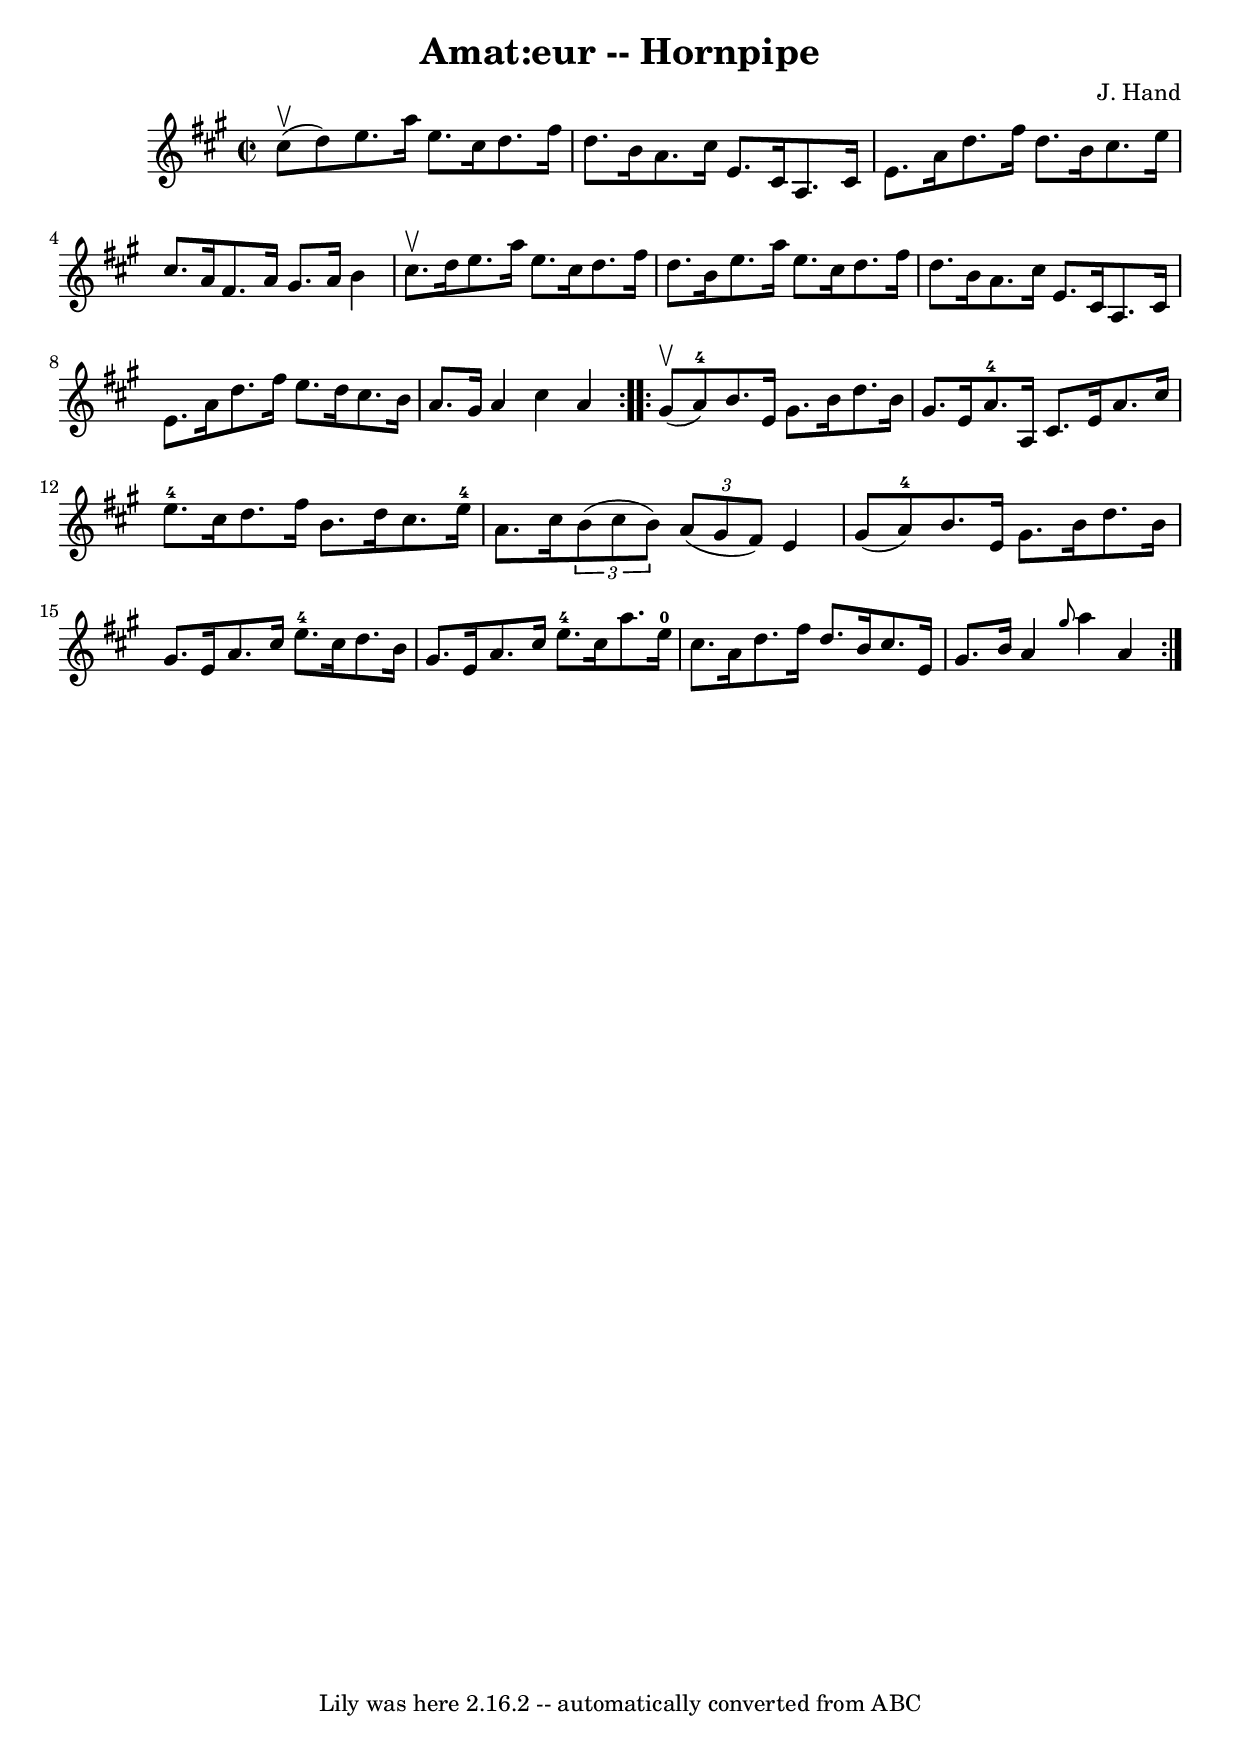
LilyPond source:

\version "2.16.2"
\include "Mammoth.ily"
\header {
	%% book = "Cole's 1000 Fiddle Tunes"
	composer = "J. Hand"
	crossRefNumber = "1"
	footnotes = ""
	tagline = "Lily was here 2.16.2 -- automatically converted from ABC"
	title = "Amat:eur -- Hornpipe"
}
voicedefault =  {


\repeat volta 2 {
\override Staff.TimeSignature #'style = #'C
 \time 2/2 
\key a \major cis''8 (^\upbow d''8) |
 e''8.    
a''16 e''8. cis''16 d''8. fis''16 d''8. b'16  |
 a'8. 
 cis''16 e'8. cis'16 a8. cis'16 e'8. a'16  |
 d''8. 
 fis''16 d''8. b'16 cis''8. e''16 cis''8. a'16  |
   
fis'8. a'16 gis'8. a'16 b'4 cis''8.^\upbow d''16  |
    
 e''8. a''16 e''8. cis''16 d''8. fis''16 d''8. b'16  
|
 e''8. a''16 e''8. cis''16 d''8. fis''16 d''8.    
b'16  |
 a'8. cis''16 e'8. cis'16 a8. cis'16 e'8.    
a'16  |
 d''8. fis''16 e''8. d''16 cis''8. b'16 a'8.  
 gis'16  |
 a'4 cis''4 a'4  }     \repeat volta 2 { gis'8 
(^\upbow a'8-4) |
 b'8. e'16 gis'8. b'16 d''8.    
b'16 gis'8. e'16  |
 a'8.-4 a16 cis'8. e'16 a'8.    
cis''16 e''8.-4 cis''16  |
 d''8. fis''16 b'8. d''16 
 cis''8. e''16-4 a'8. cis''16  |
   \times 2/3 { b'8 (
cis''8 b'8) }   \times 2/3 { a'8 (gis'8 fis'8) } e'4    
gis'8 (a'8-4) |
 b'8. e'16 gis'8. b'16 d''8.    
b'16 gis'8. e'16  |
 a'8. cis''16 e''8.-4 cis''16    
d''8. b'16 gis'8. e'16  |
 a'8. cis''16 e''8.-4   
cis''16 a''8. e''16-0 cis''8. a'16  |
 d''8. fis''16   
 d''8. b'16 cis''8. e'16 gis'8. b'16  |
 a'4  \grace {   
 gis''8  } a''4 a'4  }   
}

\score{
    <<

	\context Staff="default"
	{
	    \voicedefault 
	}

    >>
	\layout {
	}
	\midi {}
}
